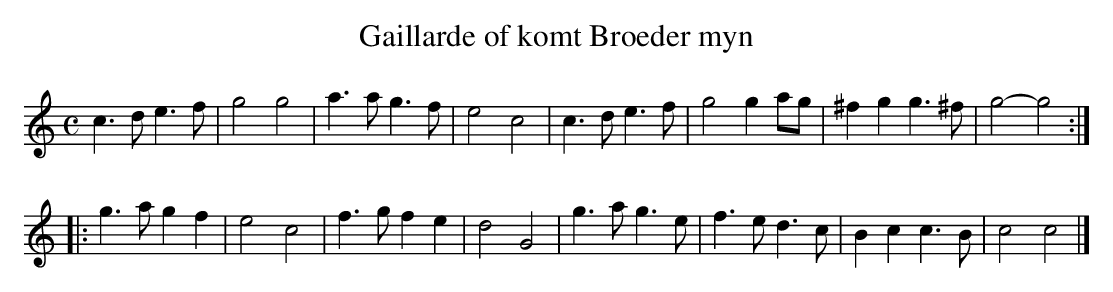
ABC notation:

X:1
T:Gaillarde of komt Broeder myn
M:C
K:Cmaj
c3de3f|g4g4|a3ag3f|e4c4|c3de3f|g4g2ag|^f2g2g3^f|g4-g4:|
|:g3ag2f2|e4c4|f3gf2e2|d4G4|g3ag3e|f3ed3c|B2c2c3B|c4c4|]
